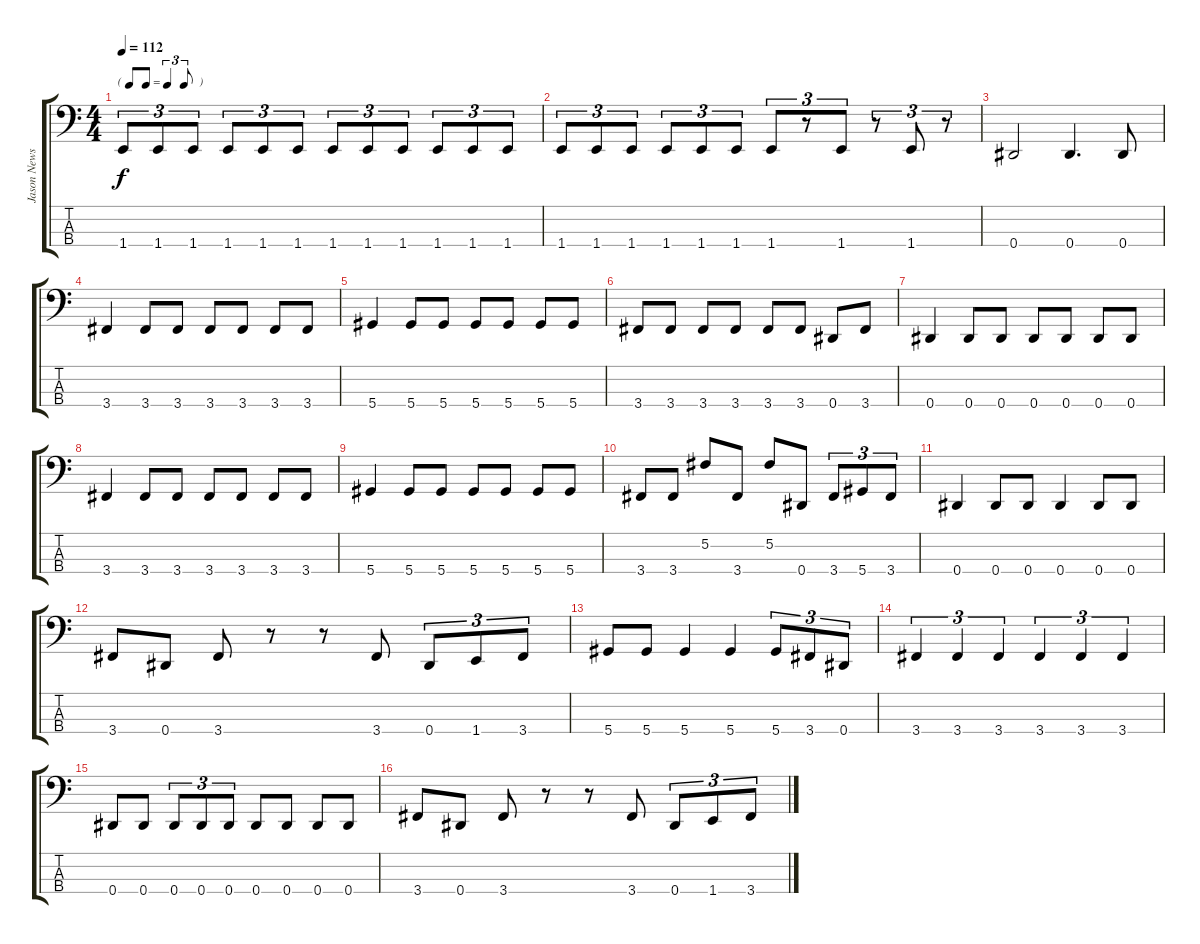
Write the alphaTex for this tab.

\track ("Jason Newsteed (Bass)" "Jason News") {instrument electricbasspick}
\staff {score tabs}
\tuning (Gb2 Db2 Ab1 Eb1) {hide}
\ts (4 4)
\tf triplet8th
\tempo 112
\clef f4
\ks c
1.4.8{tu (3 2) dy f} 1.4.8{tu (3 2)} 1.4.8{tu (3 2)} 1.4.8{tu (3 2)} 1.4.8{tu (3 2)} 1.4.8{tu (3 2)} 1.4.8{tu (3 2)} 1.4.8{tu (3 2)} 1.4.8{tu (3 2)} 1.4.8{tu (3 2)} 1.4.8{tu (3 2)} 1.4.8{tu (3 2)} |
1.4.8{tu (3 2)} 1.4.8{tu (3 2)} 1.4.8{tu (3 2)} 1.4.8{tu (3 2)} 1.4.8{tu (3 2)} 1.4.8{tu (3 2)} 1.4.8{tu (3 2)} r.8{tu (3 2)} 1.4.8{tu (3 2)} r.8{tu (3 2)} 1.4.8{tu (3 2)} r.8{tu (3 2)} |
0.4.2 0.4.4{d} 0.4.8 |
3.4.4 3.4.8 3.4.8 3.4.8 3.4.8 3.4.8 3.4.8 |
5.4.4 5.4.8 5.4.8 5.4.8 5.4.8 5.4.8 5.4.8 |
3.4.8 3.4.8 3.4.8 3.4.8 3.4.8 3.4.8 0.4.8 3.4.8 |
0.4.4 0.4.8 0.4.8 0.4.8 0.4.8 0.4.8 0.4.8 |
3.4.4 3.4.8 3.4.8 3.4.8 3.4.8 3.4.8 3.4.8 |
5.4.4 5.4.8 5.4.8 5.4.8 5.4.8 5.4.8 5.4.8 |
3.4.8 3.4.8 5.2.8 3.4.8 5.2.8 0.4.8 3.4.8{tu (3 2)} 5.4.8{tu (3 2)} 3.4.8{tu (3 2)} |
0.4.4 0.4.8 0.4.8 0.4.4 0.4.8 0.4.8 |
3.4.8 0.4.8 3.4.8 r.8 r.8 3.4.8 0.4.8{tu (3 2)} 1.4.8{tu (3 2)} 3.4.8{tu (3 2)} |
5.4.8 5.4.8 5.4.4 5.4.4 5.4.8{tu (3 2)} 3.4.8{tu (3 2)} 0.4.8{tu (3 2)} |
3.4.4{tu (3 2)} 3.4.4{tu (3 2)} 3.4.4{tu (3 2)} 3.4.4{tu (3 2)} 3.4.4{tu (3 2)} 3.4.4{tu (3 2)} |
0.4.8 0.4.8 0.4.8{tu (3 2)} 0.4.8{tu (3 2)} 0.4.8{tu (3 2)} 0.4.8 0.4.8 0.4.8 0.4.8 |
3.4.8 0.4.8 3.4.8 r.8 r.8 3.4.8 0.4.8{tu (3 2)} 1.4.8{tu (3 2)} 3.4.8{tu (3 2)}
